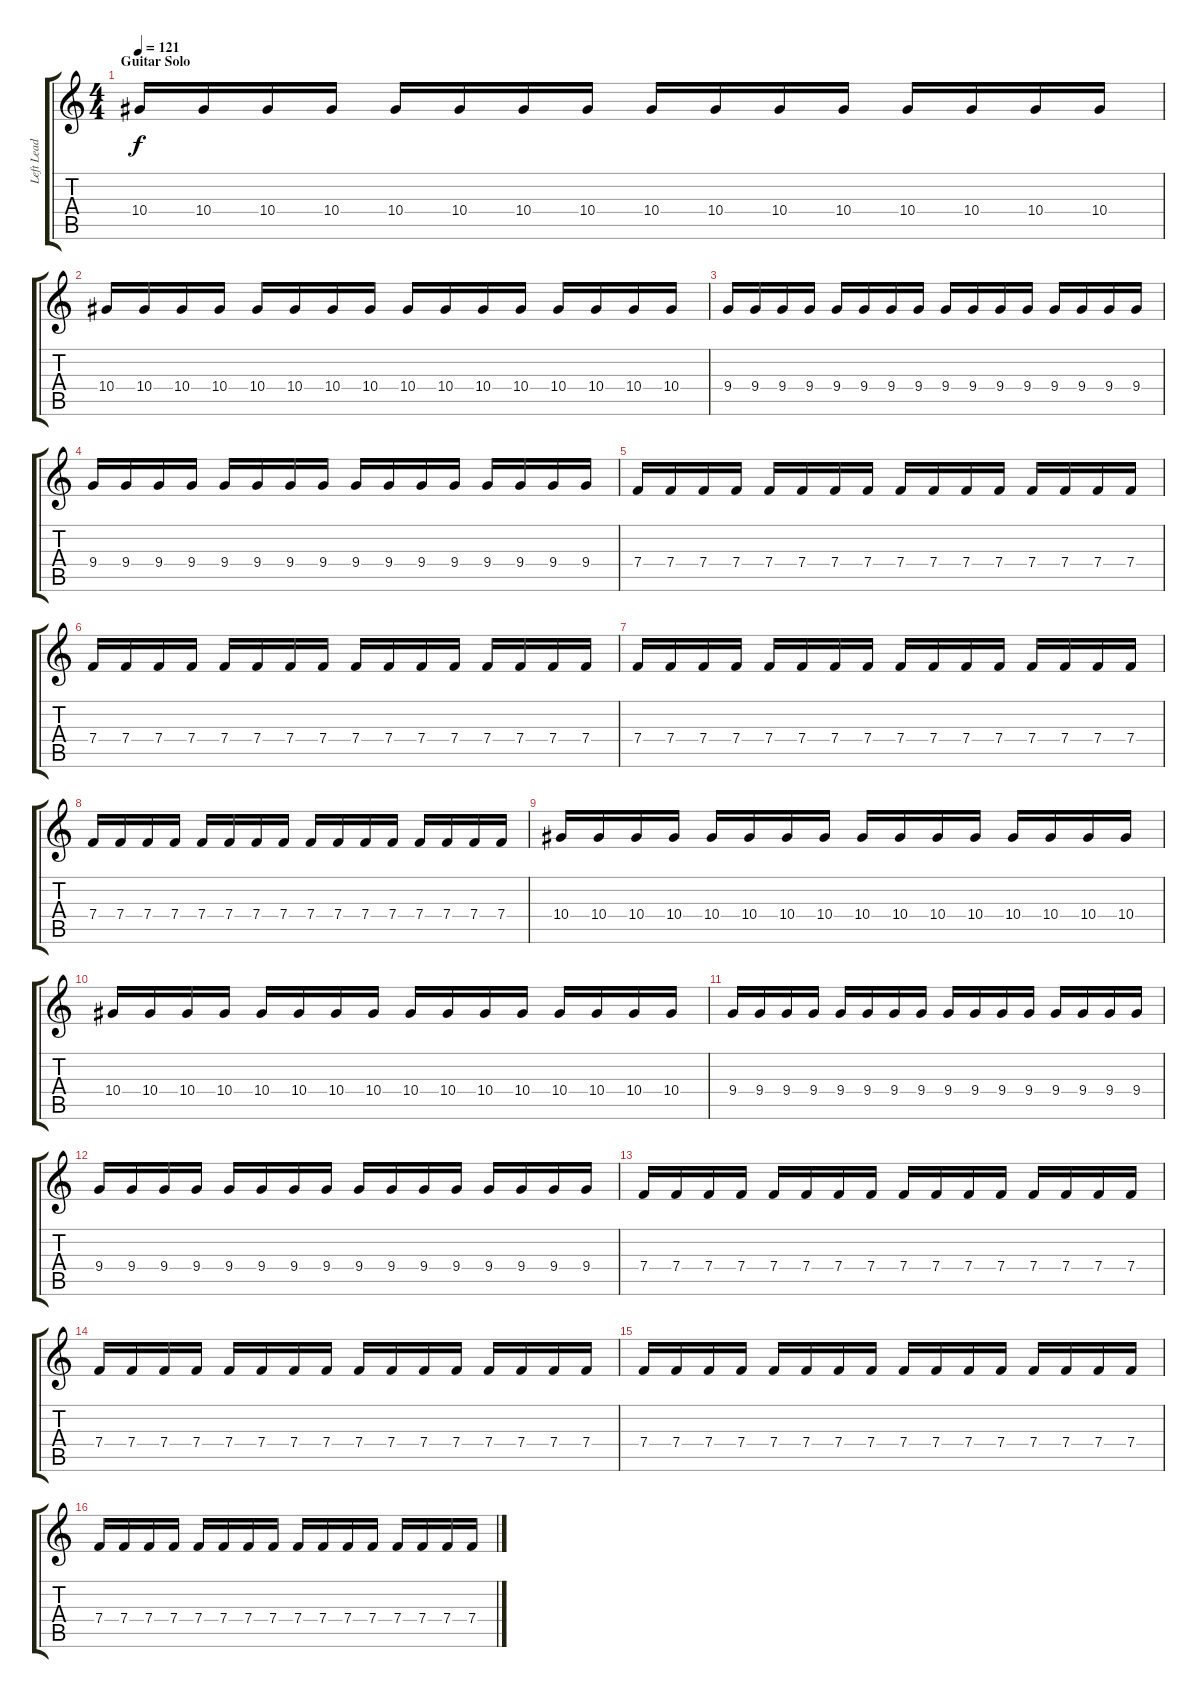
\track ("Left Lead" "Left Lead") {instrument distortionguitar}
\staff {score tabs}
\tuning (C4 G3 Eb3 Bb2 F2 C2) {hide}
\ts (4 4)
\section ("" "Guitar Solo")
\tempo 121
\clef g2
\ks c
10.4.16{dy f} 10.4.16 10.4.16 10.4.16 10.4.16 10.4.16 10.4.16 10.4.16 10.4.16 10.4.16 10.4.16 10.4.16 10.4.16 10.4.16 10.4.16 10.4.16 |
10.4.16 10.4.16 10.4.16 10.4.16 10.4.16 10.4.16 10.4.16 10.4.16 10.4.16 10.4.16 10.4.16 10.4.16 10.4.16 10.4.16 10.4.16 10.4.16 |
9.4.16 9.4.16 9.4.16 9.4.16 9.4.16 9.4.16 9.4.16 9.4.16 9.4.16 9.4.16 9.4.16 9.4.16 9.4.16 9.4.16 9.4.16 9.4.16 |
9.4.16 9.4.16 9.4.16 9.4.16 9.4.16 9.4.16 9.4.16 9.4.16 9.4.16 9.4.16 9.4.16 9.4.16 9.4.16 9.4.16 9.4.16 9.4.16 |
7.4.16 7.4.16 7.4.16 7.4.16 7.4.16 7.4.16 7.4.16 7.4.16 7.4.16 7.4.16 7.4.16 7.4.16 7.4.16 7.4.16 7.4.16 7.4.16 |
7.4.16 7.4.16 7.4.16 7.4.16 7.4.16 7.4.16 7.4.16 7.4.16 7.4.16 7.4.16 7.4.16 7.4.16 7.4.16 7.4.16 7.4.16 7.4.16 |
7.4.16 7.4.16 7.4.16 7.4.16 7.4.16 7.4.16 7.4.16 7.4.16 7.4.16 7.4.16 7.4.16 7.4.16 7.4.16 7.4.16 7.4.16 7.4.16 |
7.4.16 7.4.16 7.4.16 7.4.16 7.4.16 7.4.16 7.4.16 7.4.16 7.4.16 7.4.16 7.4.16 7.4.16 7.4.16 7.4.16 7.4.16 7.4.16 |
10.4.16 10.4.16 10.4.16 10.4.16 10.4.16 10.4.16 10.4.16 10.4.16 10.4.16 10.4.16 10.4.16 10.4.16 10.4.16 10.4.16 10.4.16 10.4.16 |
10.4.16 10.4.16 10.4.16 10.4.16 10.4.16 10.4.16 10.4.16 10.4.16 10.4.16 10.4.16 10.4.16 10.4.16 10.4.16 10.4.16 10.4.16 10.4.16 |
9.4.16 9.4.16 9.4.16 9.4.16 9.4.16 9.4.16 9.4.16 9.4.16 9.4.16 9.4.16 9.4.16 9.4.16 9.4.16 9.4.16 9.4.16 9.4.16 |
9.4.16 9.4.16 9.4.16 9.4.16 9.4.16 9.4.16 9.4.16 9.4.16 9.4.16 9.4.16 9.4.16 9.4.16 9.4.16 9.4.16 9.4.16 9.4.16 |
7.4.16 7.4.16 7.4.16 7.4.16 7.4.16 7.4.16 7.4.16 7.4.16 7.4.16 7.4.16 7.4.16 7.4.16 7.4.16 7.4.16 7.4.16 7.4.16 |
7.4.16 7.4.16 7.4.16 7.4.16 7.4.16 7.4.16 7.4.16 7.4.16 7.4.16 7.4.16 7.4.16 7.4.16 7.4.16 7.4.16 7.4.16 7.4.16 |
7.4.16 7.4.16 7.4.16 7.4.16 7.4.16 7.4.16 7.4.16 7.4.16 7.4.16 7.4.16 7.4.16 7.4.16 7.4.16 7.4.16 7.4.16 7.4.16 |
7.4.16 7.4.16 7.4.16 7.4.16 7.4.16 7.4.16 7.4.16 7.4.16 7.4.16 7.4.16 7.4.16 7.4.16 7.4.16 7.4.16 7.4.16 7.4.16
